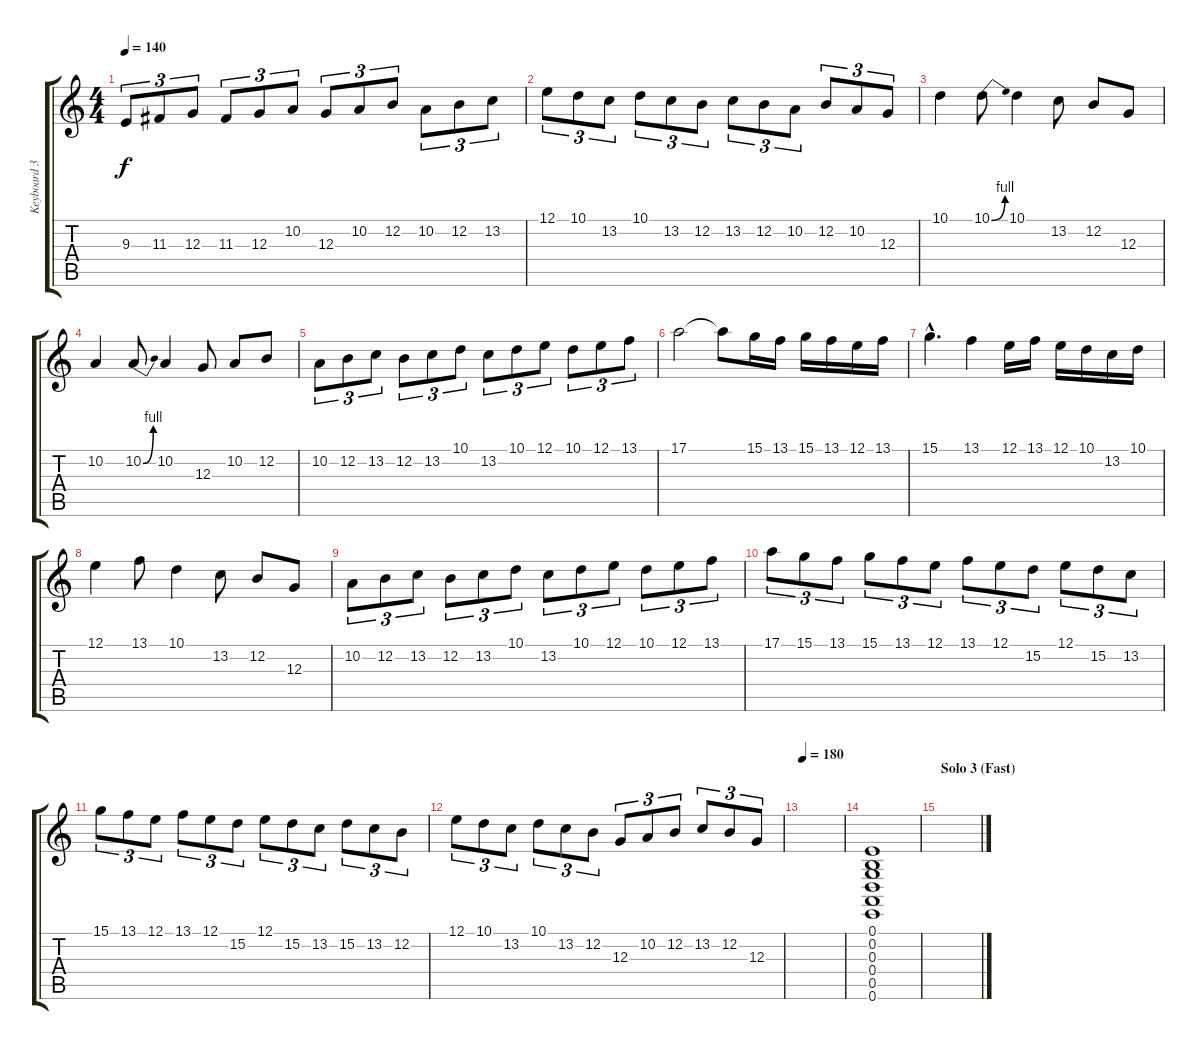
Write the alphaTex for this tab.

\track ("Keyboard 3" "Keyboard 3") {instrument choiraahs}
\staff {score tabs}
\tuning (E4 B3 G3 D3 A2 E2) {hide}
\ts (4 4)
\tempo 140
\clef g2
\ks c
9.3.8{tu (3 2) dy f} 11.3.8{tu (3 2)} 12.3.8{tu (3 2)} 11.3.8{tu (3 2)} 12.3.8{tu (3 2)} 10.2.8{tu (3 2)} 12.3.8{tu (3 2)} 10.2.8{tu (3 2)} 12.2.8{tu (3 2)} 10.2.8{tu (3 2)} 12.2.8{tu (3 2)} 13.2.8{tu (3 2)} |
12.1.8{tu (3 2)} 10.1.8{tu (3 2)} 13.2.8{tu (3 2)} 10.1.8{tu (3 2)} 13.2.8{tu (3 2)} 12.2.8{tu (3 2)} 13.2.8{tu (3 2)} 12.2.8{tu (3 2)} 10.2.8{tu (3 2)} 12.2.8{tu (3 2)} 10.2.8{tu (3 2)} 12.3.8{tu (3 2)} |
10.1.4 10.1{be (bend 0 0 60 4)}.8 10.1.4 13.2.8 12.2.8 12.3.8 |
10.2.4 10.2{be (bend 0 0 60 4)}.8 10.2.4 12.3.8 10.2.8 12.2.8 |
10.2.8{tu (3 2)} 12.2.8{tu (3 2)} 13.2.8{tu (3 2)} 12.2.8{tu (3 2)} 13.2.8{tu (3 2)} 10.1.8{tu (3 2)} 13.2.8{tu (3 2)} 10.1.8{tu (3 2)} 12.1.8{tu (3 2)} 10.1.8{tu (3 2)} 12.1.8{tu (3 2)} 13.1.8{tu (3 2)} |
17.1.2 17.1{t}.8 15.1.16 13.1.16 15.1.16 13.1.16 12.1.16 13.1.16 |
15.1{hac}.4{d} 13.1.4 12.1.16 13.1.16 12.1.16 10.1.16 13.2.16 10.1.16 |
12.1.4 13.1.8 10.1.4 13.2.8 12.2.8 12.3.8 |
10.2.8{tu (3 2)} 12.2.8{tu (3 2)} 13.2.8{tu (3 2)} 12.2.8{tu (3 2)} 13.2.8{tu (3 2)} 10.1.8{tu (3 2)} 13.2.8{tu (3 2)} 10.1.8{tu (3 2)} 12.1.8{tu (3 2)} 10.1.8{tu (3 2)} 12.1.8{tu (3 2)} 13.1.8{tu (3 2)} |
17.1.8{tu (3 2)} 15.1.8{tu (3 2)} 13.1.8{tu (3 2)} 15.1.8{tu (3 2)} 13.1.8{tu (3 2)} 12.1.8{tu (3 2)} 13.1.8{tu (3 2)} 12.1.8{tu (3 2)} 15.2.8{tu (3 2)} 12.1.8{tu (3 2)} 15.2.8{tu (3 2)} 13.2.8{tu (3 2)} |
15.1.8{tu (3 2)} 13.1.8{tu (3 2)} 12.1.8{tu (3 2)} 13.1.8{tu (3 2)} 12.1.8{tu (3 2)} 15.2.8{tu (3 2)} 12.1.8{tu (3 2)} 15.2.8{tu (3 2)} 13.2.8{tu (3 2)} 15.2.8{tu (3 2)} 13.2.8{tu (3 2)} 12.2.8{tu (3 2)} |
12.1.8{tu (3 2)} 10.1.8{tu (3 2)} 13.2.8{tu (3 2)} 10.1.8{tu (3 2)} 13.2.8{tu (3 2)} 12.2.8{tu (3 2)} 12.3.8{tu (3 2)} 10.2.8{tu (3 2)} 12.2.8{tu (3 2)} 13.2.8{tu (3 2)} 12.2.8{tu (3 2)} 12.3.8{tu (3 2)} |
\tempo 180
|
(0.1 0.2 0.3 0.4 0.5 0.6).1{volume 14 instrument gunshot} |
\section ("" "Solo 3 (Fast)")
